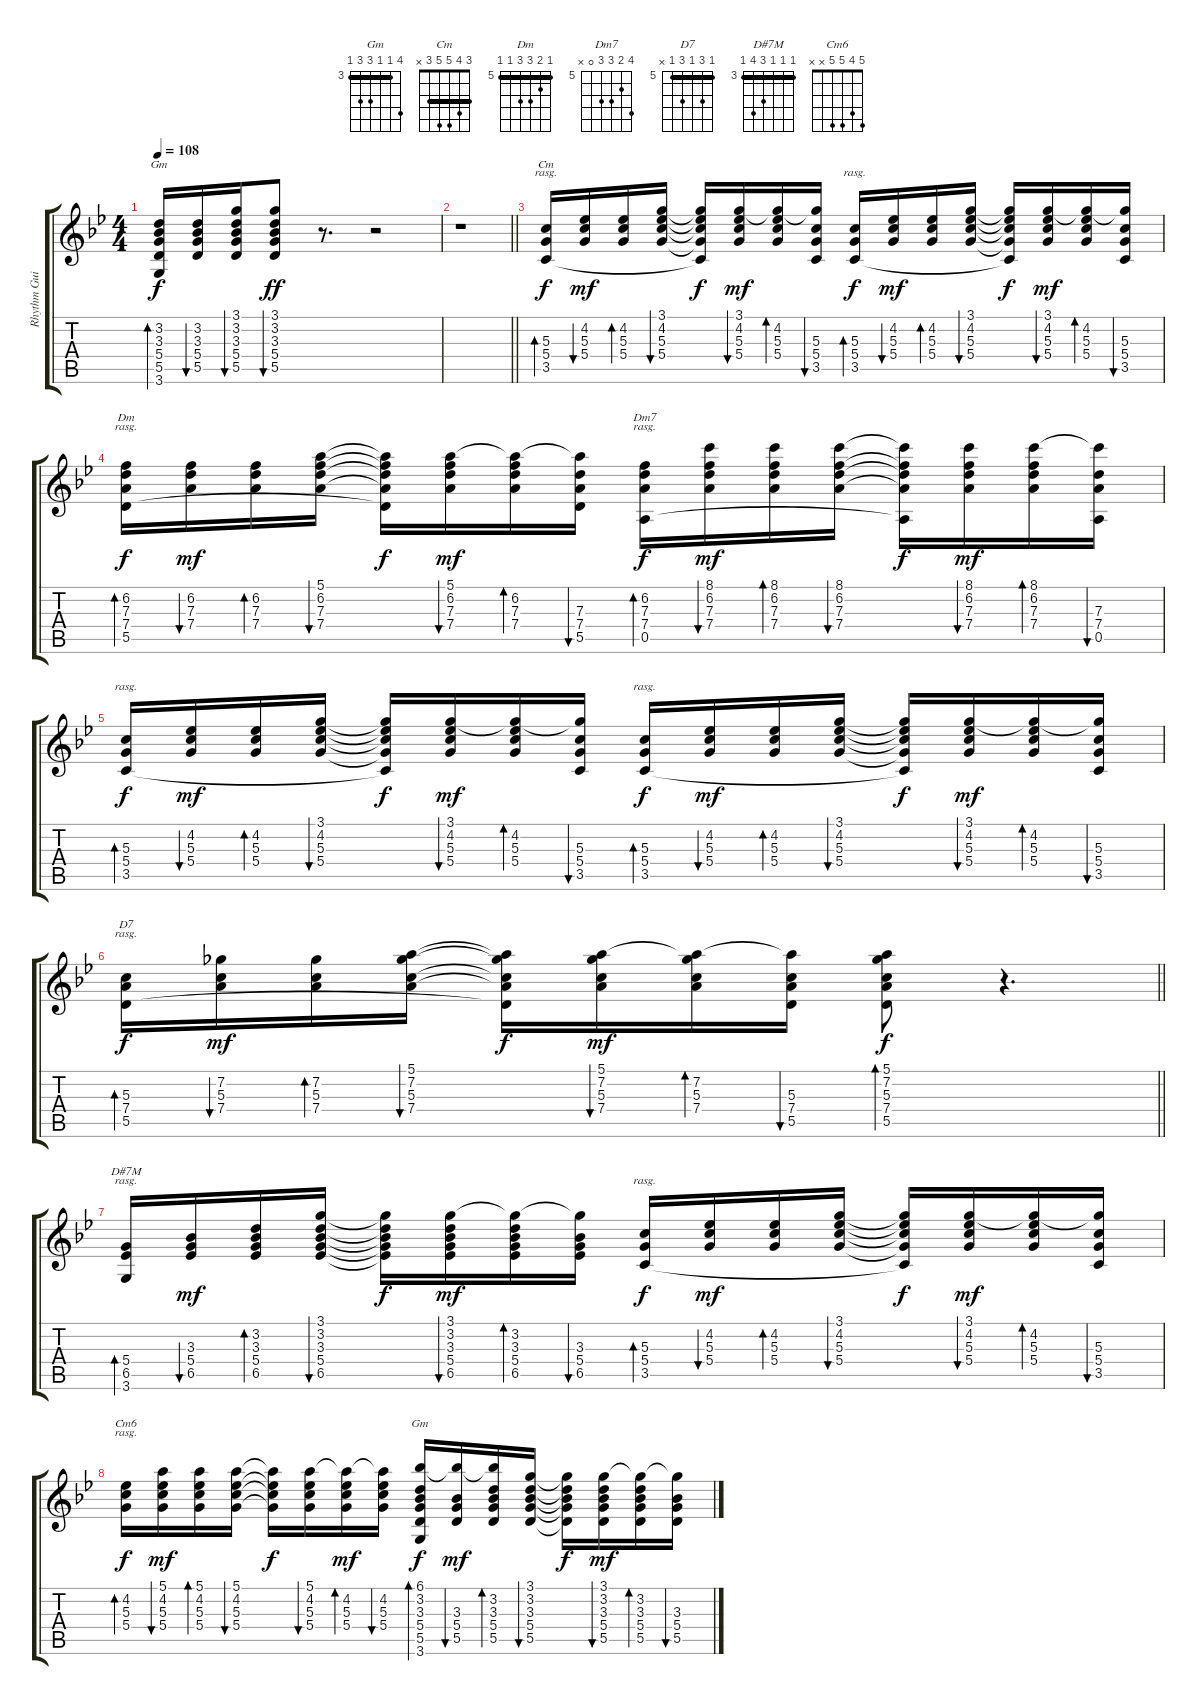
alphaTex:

\track ("Rhythm Guitar 1" "Rhythm Gui") {instrument acousticguitarnylon}
\staff {score tabs}
\tuning (E4 B3 G3 D3 A2 E2) {hide}
\chord ("Gm" 3 3 3 5 5 3) {barre 3}
\chord ("Cm" 3 4 5 5 3 x) {barre 3}
\chord ("Dm" 5 6 7 7 5 5) {firstfret 5 barre 5}
\chord ("Dm7" 8 6 7 7 0 x) {firstfret 5}
\chord ("D7" 5 7 5 7 5 x) {firstfret 5 barre 5}
\chord ("D#7M" 3 3 3 5 6 3) {firstfret 3 barre 3}
\chord ("Cm6" 5 4 5 5 x x)
\chord ("Gm" 6 3 3 5 5 3) {firstfret 3 barre 3}
\ts (4 4)
\tempo 108
\clef g2
\ks gminor
(3.2 3.3 5.4 5.5 3.6).16{bd 30 ch "Gm" dy f} (3.2 3.3 5.4 5.5).16{bu 30} (3.1 3.2 3.3 5.4 5.5).16{bu 30} (3.1 3.2 3.3 5.4 5.5).8{bu 30 dy ff} r.8{d} r.2 |
\barLineRight lightlight
r.1 |
\section ("" "")
(5.3 5.4 3.5).16{bd 120 ch "Cm" rasg ii dy f} (4.2 5.3 5.4).16{bu 30 dy mf} (4.2 5.3 5.4).16{bd 30} (3.1 4.2 5.3 5.4).16{bu 60} (3.1{t} 4.2{t} 5.3{t} 5.4{t} 3.5{t}).16{dy f} (3.1 4.2 5.3 5.4).16{bu 120 dy mf} (3.1{t} 4.2 5.3 5.4).16{bd 120} (3.1{t} 5.3 5.4 3.5).16{bu 120} (5.3 5.4 3.5).16{bd 120 rasg ii dy f} (4.2 5.3 5.4).16{bu 30 dy mf} (4.2 5.3 5.4).16{bd 30} (3.1 4.2 5.3 5.4).16{bu 60} (3.1{t} 4.2{t} 5.3{t} 5.4{t} 3.5{t}).16{dy f} (3.1 4.2 5.3 5.4).16{bu 120 dy mf} (3.1{t} 4.2 5.3 5.4).16{bd 120} (3.1{t} 5.3 5.4 3.5).16{bu 120} |
(6.2 7.3 7.4 5.5).16{bd 120 ch "Dm" rasg ii dy f} (6.2 7.3 7.4).16{bu 30 dy mf} (6.2 7.3 7.4).16{bd 30} (5.1 6.2 7.3 7.4).16{bu 60} (5.1{t} 6.2{t} 7.3{t} 7.4{t} 5.5{t}).16{dy f} (5.1 6.2 7.3 7.4).16{bu 120 dy mf} (5.1{t} 6.2 7.3 7.4).16{bd 120} (5.1{t} 7.3 7.4 5.5).16{bu 120} (6.2 7.3 7.4 0.5).16{bd 120 ch "Dm7" rasg ii dy f} (8.1 6.2 7.3 7.4).16{bu 30 dy mf} (8.1 6.2 7.3 7.4).16{bd 30} (8.1 6.2 7.3 7.4).16{bu 60} (8.1{t} 6.2{t} 7.3{t} 7.4{t} 0.5{t}).16{dy f} (8.1 6.2 7.3 7.4).16{bu 120 dy mf} (8.1 6.2 7.3 7.4).16{bd 120} (8.1{t} 7.3 7.4 0.5).16{bu 120} |
(5.3 5.4 3.5).16{bd 120 rasg ii dy f} (4.2 5.3 5.4).16{bu 30 dy mf} (4.2 5.3 5.4).16{bd 30} (3.1 4.2 5.3 5.4).16{bu 60} (3.1{t} 4.2{t} 5.3{t} 5.4{t} 3.5{t}).16{dy f} (3.1 4.2 5.3 5.4).16{bu 120 dy mf} (3.1{t} 4.2 5.3 5.4).16{bd 120} (3.1{t} 5.3 5.4 3.5).16{bu 120} (5.3 5.4 3.5).16{bd 120 rasg ii dy f} (4.2 5.3 5.4).16{bu 30 dy mf} (4.2 5.3 5.4).16{bd 30} (3.1 4.2 5.3 5.4).16{bu 60} (3.1{t} 4.2{t} 5.3{t} 5.4{t} 3.5{t}).16{dy f} (3.1 4.2 5.3 5.4).16{bu 120 dy mf} (3.1{t} 4.2 5.3 5.4).16{bd 120} (3.1{t} 5.3 5.4 3.5).16{bu 120} |
\barLineRight lightlight
(5.3 7.4 5.5).16{bd 120 ch "D7" rasg ii dy f} (7.2 5.3 7.4).16{bu 30 dy mf} (7.2 5.3 7.4).16{bd 30} (5.1 7.2 5.3 7.4).16{bu 60} (5.1{t} 7.2{t} 5.3{t} 7.4{t} 5.5{t}).16{dy f} (5.1 7.2 5.3 7.4).16{bu 120 dy mf} (5.1{t} 7.2 5.3 7.4).16{bd 120} (5.1{t} 5.3 7.4 5.5).16{bu 120} (5.1 7.2 5.3 7.4 5.5).8{bd 30 dy f} r.4{d} |
\section ("" "")
(5.4 6.5 3.6).16{bd 120 ch "D#7M" rasg ii} (3.3 5.4 6.5).16{bu 30 dy mf} (3.2 3.3 5.4 6.5).16{bd 30} (3.1 3.2 3.3 5.4 6.5).16{bu 60} (3.1{t} 3.2{t} 3.3{t} 5.4{t} 6.5{t}).16{dy f} (3.1 3.2 3.3 5.4 6.5).16{bu 120 dy mf} (3.1{t} 3.2 3.3 5.4 6.5).16{bd 120} (3.1{t} 3.3 5.4 6.5).16{bu 120} (5.3 5.4 3.5).16{bd 120 rasg ii dy f} (4.2 5.3 5.4).16{bu 30 dy mf} (4.2 5.3 5.4).16{bd 30} (3.1 4.2 5.3 5.4).16{bu 60} (3.1{t} 4.2{t} 5.3{t} 5.4{t} 3.5{t}).16{dy f} (3.1 4.2 5.3 5.4).16{bu 120 dy mf} (3.1{t} 4.2 5.3 5.4).16{bd 120} (3.1{t} 5.3 5.4 3.5).16{bu 120} |
(4.2 5.3 5.4).16{bd 120 ch "Cm6" rasg ii dy f} (5.1 4.2 5.3 5.4).16{bu 30 dy mf} (5.1 4.2 5.3 5.4).16{bd 30} (5.1 4.2 5.3 5.4).16{bu 30} (5.1{t} 4.2{t} 5.3{t} 5.4{t}).16{dy f} (5.1 4.2 5.3 5.4).16{bu 30} (5.1{t} 4.2 5.3 5.4).16{bd 30 dy mf} (5.1{t} 4.2 5.3 5.4).16{bu 30} (6.1 3.2 3.3 5.4 5.5 3.6).16{bd 30 ch "Gm" dy f} (6.1{t} 3.3 5.4 5.5).16{bu 30 dy mf} (6.1{t} 3.2 3.3 5.4 5.5).16{bd 30} (3.1 3.2 3.3 5.4 5.5).16{bu 60} (3.1{t} 3.2{t} 3.3{t} 5.4{t} 5.5{t}).16{dy f} (3.1 3.2 3.3 5.4 5.5).16{bu 120 dy mf} (3.1{t} 3.2 3.3 5.4 5.5).16{bd 120} (3.1{t} 3.3 5.4 5.5).16{bu 120}
